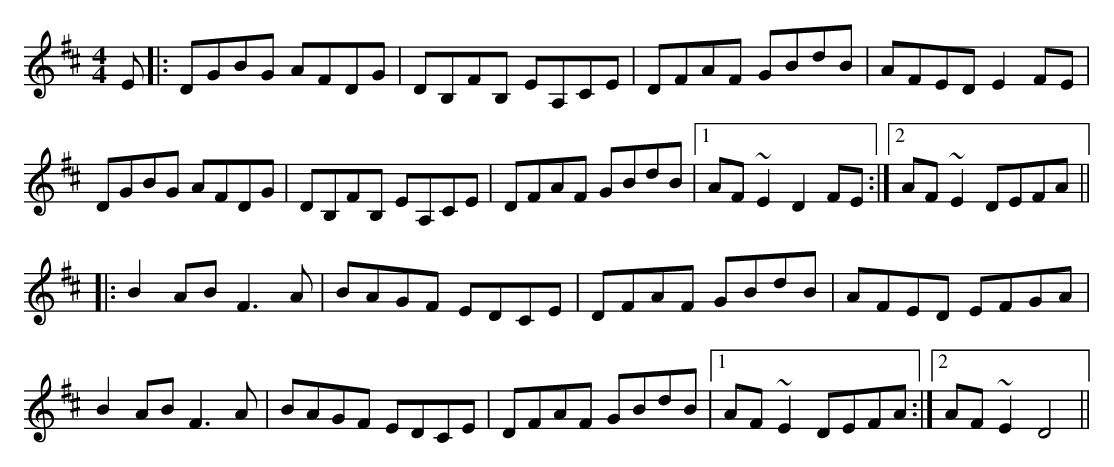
X:1
M:4/4
K:D
E|:DGBG AFDG|DB,FB, EA,CE|DFAF GBdB|AFED E2FE|
DGBG AFDG|DB,FB, EA,CE|DFAF GBdB|1 AF~E2 D2FE:|2 AF~E2 DEFA||
|:B2AB F3A|BAGF EDCE|DFAF GBdB|AFED EFGA|
B2AB F3A|BAGF EDCE|DFAF GBdB|1 AF~E2 DEFA:|2 AF~E2 D4||
